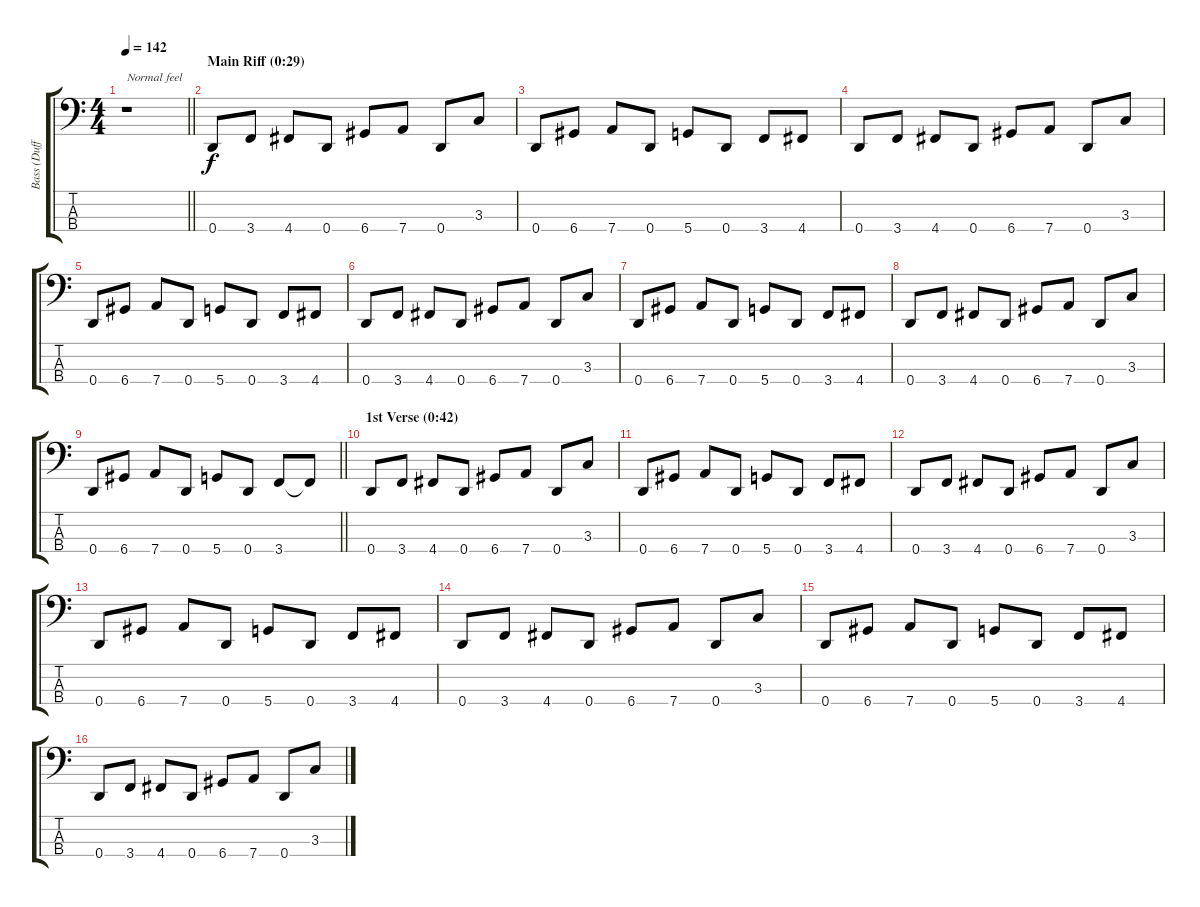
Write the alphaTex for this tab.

\track ("Bass (Duff McKagan)" "Bass (Duff") {instrument electricbasspick}
\staff {score tabs}
\tuning (G2 D2 A1 D1) {hide}
\ts (4 4)
\tempo 142
\clef f4
\barLineRight lightlight
\ks c
r.1{txt "Normal feel" dy f} |
\section ("" "Main Riff (0:29)")
0.4.8 3.4.8 4.4.8 0.4.8 6.4.8 7.4.8 0.4.8 3.3.8 |
0.4.8 6.4.8 7.4.8 0.4.8 5.4.8 0.4.8 3.4.8 4.4.8 |
0.4.8 3.4.8 4.4.8 0.4.8 6.4.8 7.4.8 0.4.8 3.3.8 |
0.4.8 6.4.8 7.4.8 0.4.8 5.4.8 0.4.8 3.4.8 4.4.8 |
0.4.8 3.4.8 4.4.8 0.4.8 6.4.8 7.4.8 0.4.8 3.3.8 |
0.4.8 6.4.8 7.4.8 0.4.8 5.4.8 0.4.8 3.4.8 4.4.8 |
0.4.8 3.4.8 4.4.8 0.4.8 6.4.8 7.4.8 0.4.8 3.3.8 |
\barLineRight lightlight
0.4.8 6.4.8 7.4.8 0.4.8 5.4.8 0.4.8 3.4.8 3.4{t}.8 |
\section ("" "1st Verse (0:42)")
0.4.8 3.4.8 4.4.8 0.4.8 6.4.8 7.4.8 0.4.8 3.3.8 |
0.4.8 6.4.8 7.4.8 0.4.8 5.4.8 0.4.8 3.4.8 4.4.8 |
0.4.8 3.4.8 4.4.8 0.4.8 6.4.8 7.4.8 0.4.8 3.3.8 |
0.4.8 6.4.8 7.4.8 0.4.8 5.4.8 0.4.8 3.4.8 4.4.8 |
0.4.8 3.4.8 4.4.8 0.4.8 6.4.8 7.4.8 0.4.8 3.3.8 |
0.4.8 6.4.8 7.4.8 0.4.8 5.4.8 0.4.8 3.4.8 4.4.8 |
0.4.8 3.4.8 4.4.8 0.4.8 6.4.8 7.4.8 0.4.8 3.3.8
